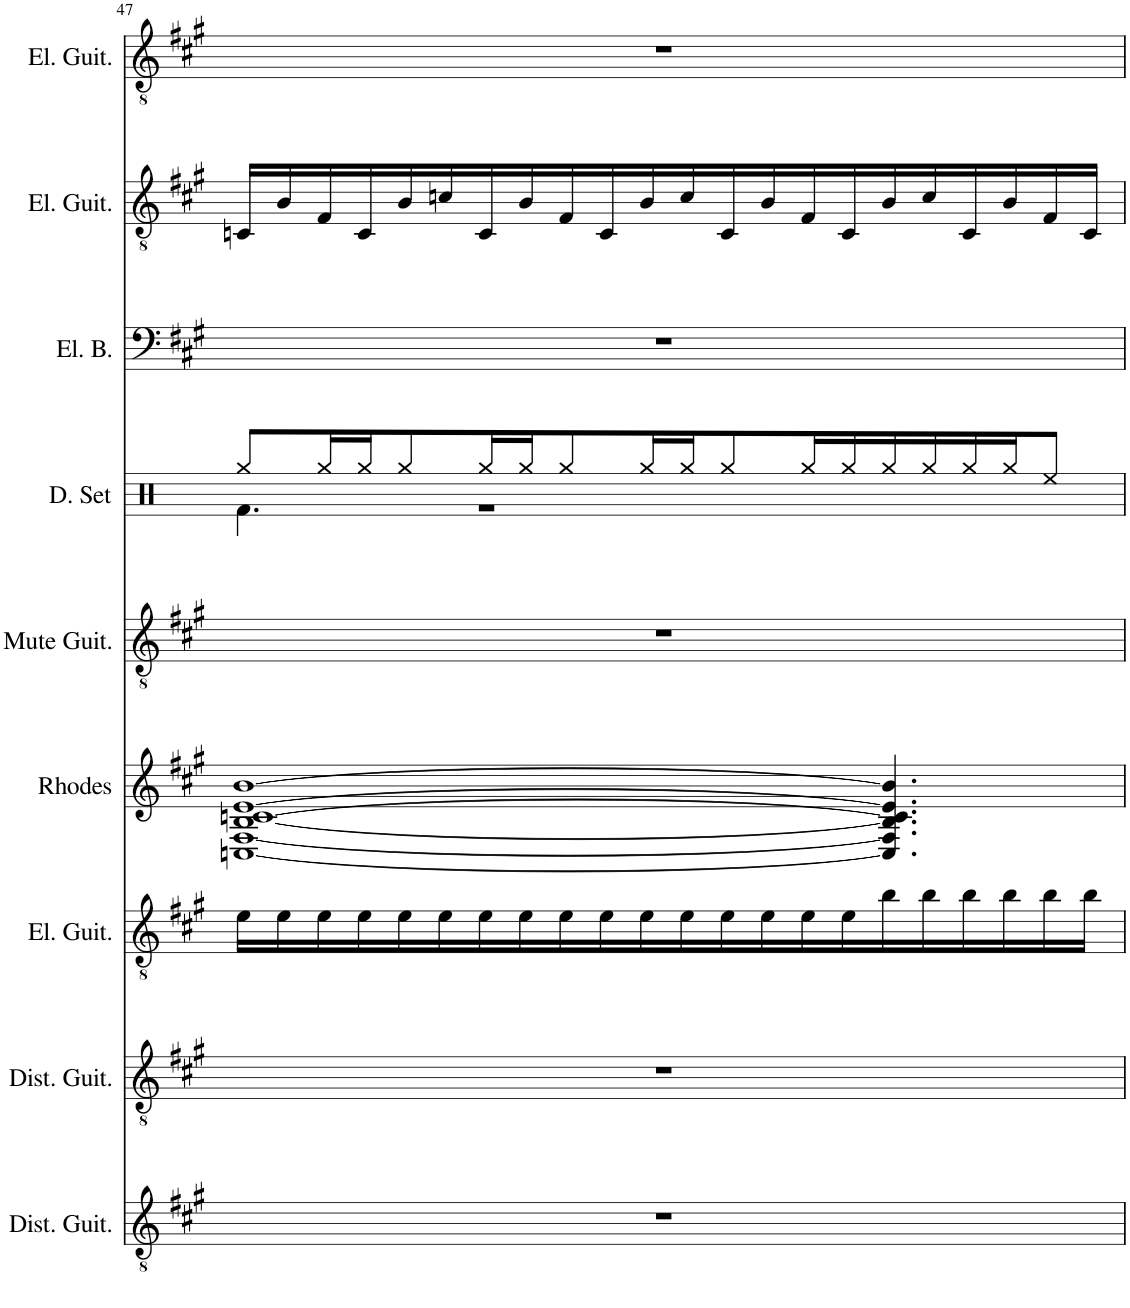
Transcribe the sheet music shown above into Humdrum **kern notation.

**kern	**kern	**kern	**kern	**kern	**kern	**kern	**kern	**kern
*part9	*part8	*part7	*part6	*part5	*part4	*part3	*part2	*part1
*staff9	*staff8	*staff7	*staff6	*staff5	*staff4	*staff3	*staff2	*staff1
*I"Distorted Guitar	*I"Distorted Guitar	*I"Electric Guitar	*I"Rhodes Piano	*I"Muted Guitar	*I"Drumset	*I"6-str. Electric Bass	*I"Electric Guitar	*I"Electric Guitar
*I'Dist. Guit.	*I'Dist. Guit.	*I'El. Guit.	*I'Rhodes	*I'Mute Guit.	*I'D. Set	*I'El. B.	*I'El. Guit.	*I'El. Guit.
!!LO:PB:g=z
*clefGv2	*clefGv2	*clefGv2	*clefG2	*clefGv2	*clefX	*clefF4	*clefGv2	*clefGv2
*	*	*	*	*	*	*Trd7c12	*	*
*k[f#c#g#]	*k[f#c#g#]	*k[f#c#g#]	*k[f#c#g#]	*k[f#c#g#]	*k[]	*k[f#c#g#]	*k[f#c#g#]	*k[f#c#g#]
*M11/8	*M11/8	*M11/8	*M11/8	*M11/8	*M11/8	*M11/8	*M11/8	*M11/8
=47	=47	=47	=47	=47	=47	=47	=47	=47
*	*	*	*	*	*^	*	*	*
8%11r	8%11r	16e\LL	[1Cn [1F# [1B [1cn [1e [1b	8%11r	8Rgg/L	4.Rf\	8%11r	16Cn/LL	8%11r
.	.	16e\	.	.	.	.	.	16B/	.
.	.	16e\	.	.	16Rgg/L	.	.	16F#/	.
.	.	16e\	.	.	16Rgg/J	.	.	16C/	.
.	.	16e\	.	.	8Rgg/	.	.	16B/	.
.	.	16e\	.	.	.	.	.	16cn/	.
.	.	16e\	.	.	16Rgg/L	1r	.	16C/	.
.	.	16e\	.	.	16Rgg/J	.	.	16B/	.
.	.	16e\	.	.	8Rgg/	.	.	16F#/	.
.	.	16e\	.	.	.	.	.	16C/	.
.	.	16e\	.	.	16Rgg/L	.	.	16B/	.
.	.	16e\	.	.	16Rgg/J	.	.	16c/	.
.	.	16e\	.	.	8Rgg/	.	.	16C/	.
.	.	16e\	.	.	.	.	.	16B/	.
.	.	16e\	.	.	16Rgg/L	.	.	16F#/	.
.	.	16e\	.	.	16Rgg/	.	.	16C/	.
.	.	16b\	4.C/] 4.F#/] 4.B/] 4.c/] 4.e/] 4.b/]	.	16Rgg/	.	.	16B/	.
.	.	16b\	.	.	16Rgg/	.	.	16c/	.
.	.	16b\	.	.	16Rgg/	.	.	16C/	.
.	.	16b\	.	.	16Rgg/J	.	.	16B/	.
.	.	16b\	.	.	8Ree/J	.	.	16F#/	.
.	.	16b\JJ	.	.	.	.	.	16C/JJ	.
*	*	*	*	*	*v	*v	*	*	*
=	=	=	=	=	=	=	=	=
*-	*-	*-	*-	*-	*-	*-	*-	*-
